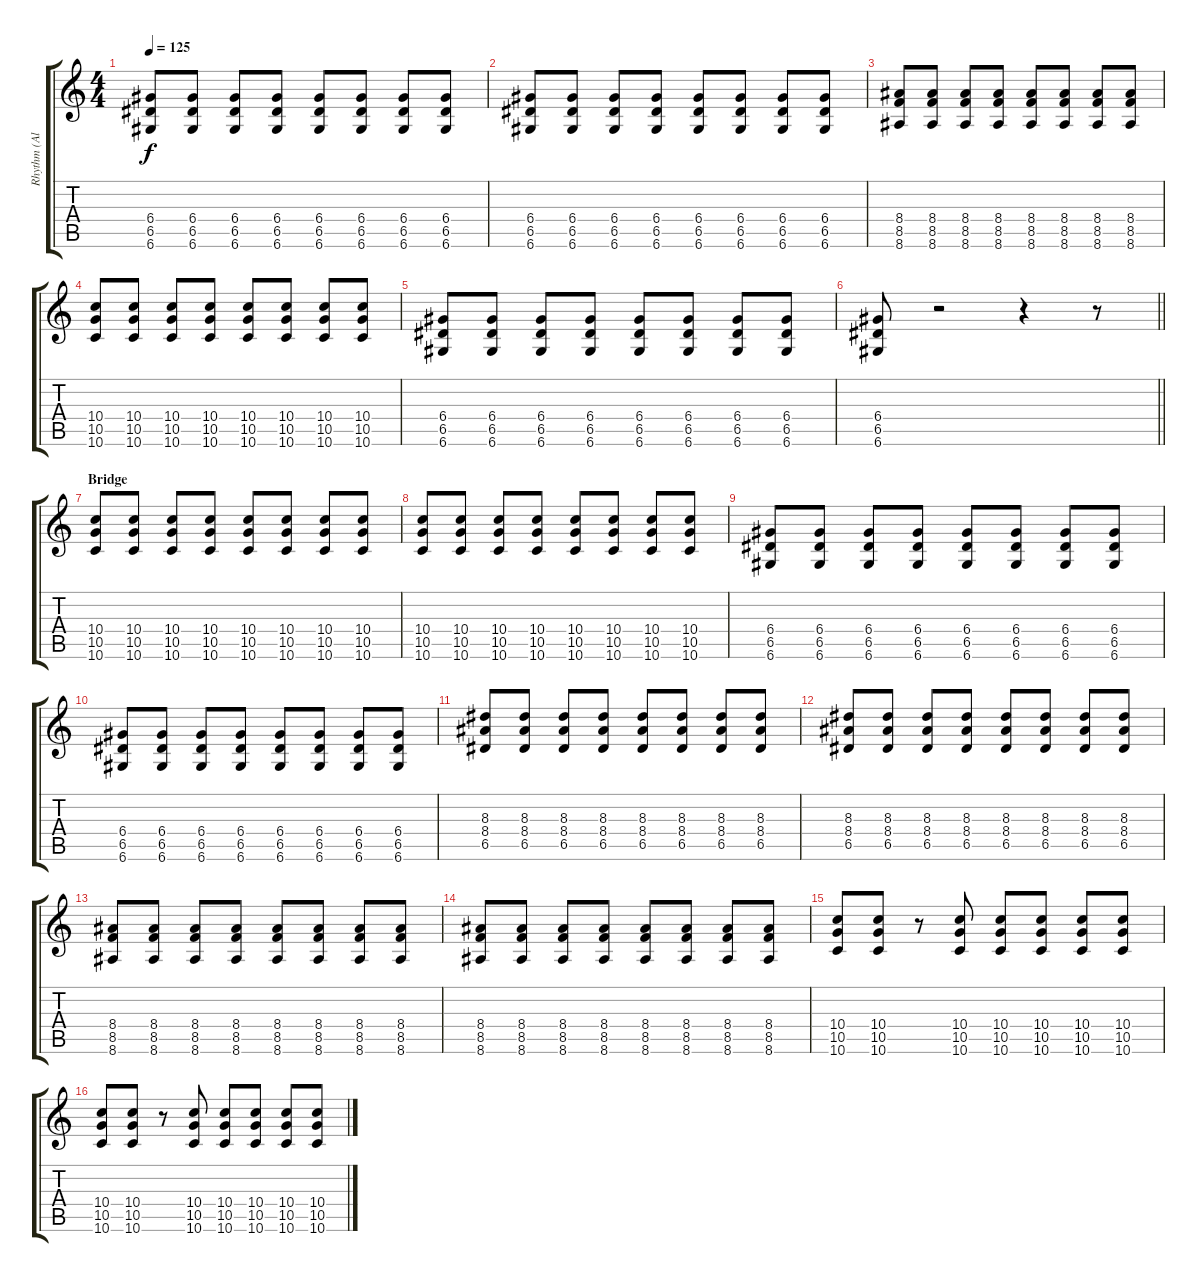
\track ("Rhythm (Alex)" "Rhythm (Al") {instrument distortionguitar}
\staff {score tabs}
\tuning (E4 B3 G3 D3 A2 D2) {hide}
\ts (4 4)
\tempo 125
\clef g2
\ks c
(6.4 6.5 6.6).8{dy f} (6.4 6.5 6.6).8 (6.4 6.5 6.6).8 (6.4 6.5 6.6).8 (6.4 6.5 6.6).8 (6.4 6.5 6.6).8 (6.4 6.5 6.6).8 (6.4 6.5 6.6).8 |
(6.4 6.5 6.6).8 (6.4 6.5 6.6).8 (6.4 6.5 6.6).8 (6.4 6.5 6.6).8 (6.4 6.5 6.6).8 (6.4 6.5 6.6).8 (6.4 6.5 6.6).8 (6.4 6.5 6.6).8 |
(8.4 8.5 8.6).8 (8.4 8.5 8.6).8 (8.4 8.5 8.6).8 (8.4 8.5 8.6).8 (8.4 8.5 8.6).8 (8.4 8.5 8.6).8 (8.4 8.5 8.6).8 (8.4 8.5 8.6).8 |
(10.4 10.5 10.6).8 (10.4 10.5 10.6).8 (10.4 10.5 10.6).8 (10.4 10.5 10.6).8 (10.4 10.5 10.6).8 (10.4 10.5 10.6).8 (10.4 10.5 10.6).8 (10.4 10.5 10.6).8 |
(6.4 6.5 6.6).8 (6.4 6.5 6.6).8 (6.4 6.5 6.6).8 (6.4 6.5 6.6).8 (6.4 6.5 6.6).8 (6.4 6.5 6.6).8 (6.4 6.5 6.6).8 (6.4 6.5 6.6).8 |
\barLineRight lightlight
(6.4 6.5 6.6).8 r.2 r.4 r.8 |
\section ("" "Bridge")
(10.4 10.5 10.6).8 (10.4 10.5 10.6).8 (10.4 10.5 10.6).8 (10.4 10.5 10.6).8 (10.4 10.5 10.6).8 (10.4 10.5 10.6).8 (10.4 10.5 10.6).8 (10.4 10.5 10.6).8 |
(10.4 10.5 10.6).8 (10.4 10.5 10.6).8 (10.4 10.5 10.6).8 (10.4 10.5 10.6).8 (10.4 10.5 10.6).8 (10.4 10.5 10.6).8 (10.4 10.5 10.6).8 (10.4 10.5 10.6).8 |
(6.4 6.5 6.6).8 (6.4 6.5 6.6).8 (6.4 6.5 6.6).8 (6.4 6.5 6.6).8 (6.4 6.5 6.6).8 (6.4 6.5 6.6).8 (6.4 6.5 6.6).8 (6.4 6.5 6.6).8 |
(6.4 6.5 6.6).8 (6.4 6.5 6.6).8 (6.4 6.5 6.6).8 (6.4 6.5 6.6).8 (6.4 6.5 6.6).8 (6.4 6.5 6.6).8 (6.4 6.5 6.6).8 (6.4 6.5 6.6).8 |
(8.3 8.4 6.5).8 (8.3 8.4 6.5).8 (8.3 8.4 6.5).8 (8.3 8.4 6.5).8 (8.3 8.4 6.5).8 (8.3 8.4 6.5).8 (8.3 8.4 6.5).8 (8.3 8.4 6.5).8 |
(8.3 8.4 6.5).8 (8.3 8.4 6.5).8 (8.3 8.4 6.5).8 (8.3 8.4 6.5).8 (8.3 8.4 6.5).8 (8.3 8.4 6.5).8 (8.3 8.4 6.5).8 (8.3 8.4 6.5).8 |
(8.4 8.5 8.6).8 (8.4 8.5 8.6).8 (8.4 8.5 8.6).8 (8.4 8.5 8.6).8 (8.4 8.5 8.6).8 (8.4 8.5 8.6).8 (8.4 8.5 8.6).8 (8.4 8.5 8.6).8 |
(8.4 8.5 8.6).8 (8.4 8.5 8.6).8 (8.4 8.5 8.6).8 (8.4 8.5 8.6).8 (8.4 8.5 8.6).8 (8.4 8.5 8.6).8 (8.4 8.5 8.6).8 (8.4 8.5 8.6).8 |
(10.4 10.5 10.6).8 (10.4 10.5 10.6).8 r.8 (10.4 10.5 10.6).8 (10.4 10.5 10.6).8 (10.4 10.5 10.6).8 (10.4 10.5 10.6).8 (10.4 10.5 10.6).8 |
(10.4 10.5 10.6).8 (10.4 10.5 10.6).8 r.8 (10.4 10.5 10.6).8 (10.4 10.5 10.6).8 (10.4 10.5 10.6).8 (10.4 10.5 10.6).8 (10.4 10.5 10.6).8
